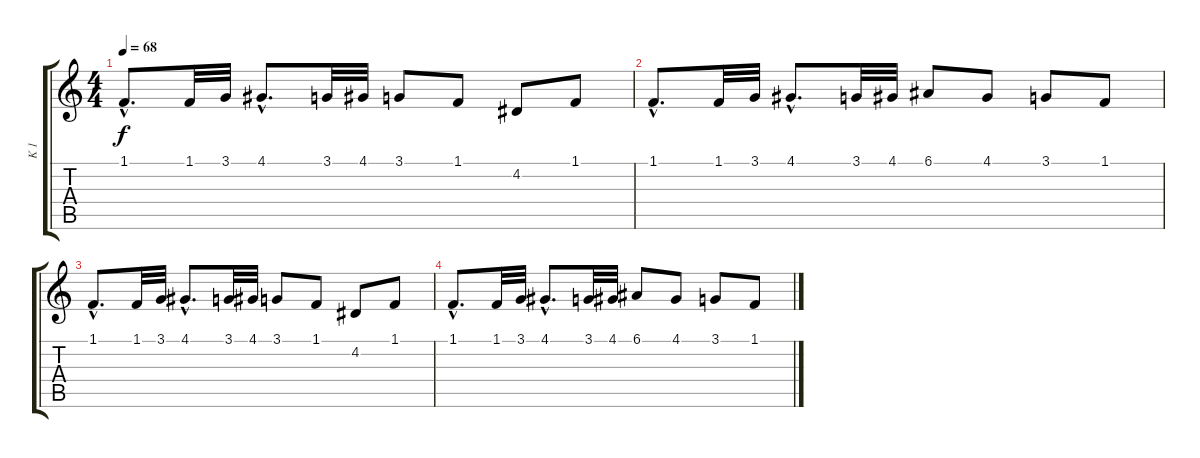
\track ("K 1" "K 1") {instrument stringensemble1}
\staff {score tabs}
\tuning (E4 B3 G3 D3 A2 E2) {hide}
\ts (4 4)
\tempo 68
\clef g2
\ks c
1.1{hac}.8{d dy f volume 4} 1.1.32 3.1.32 4.1{hac}.8{d} 3.1.32 4.1.32 3.1.8 1.1.8 4.2.8 1.1.8 |
1.1{hac}.8{d} 1.1.32 3.1.32 4.1{hac}.8{d} 3.1.32 4.1.32 6.1.8 4.1.8 3.1.8 1.1.8 |
1.1{hac}.8{d volume 0} 1.1.32 3.1.32 4.1{hac}.8{d} 3.1.32 4.1.32 3.1.8 1.1.8 4.2.8 1.1.8 |
1.1{hac}.8{d} 1.1.32 3.1.32 4.1{hac}.8{d} 3.1.32 4.1.32 6.1.8 4.1.8 3.1.8 1.1.8
